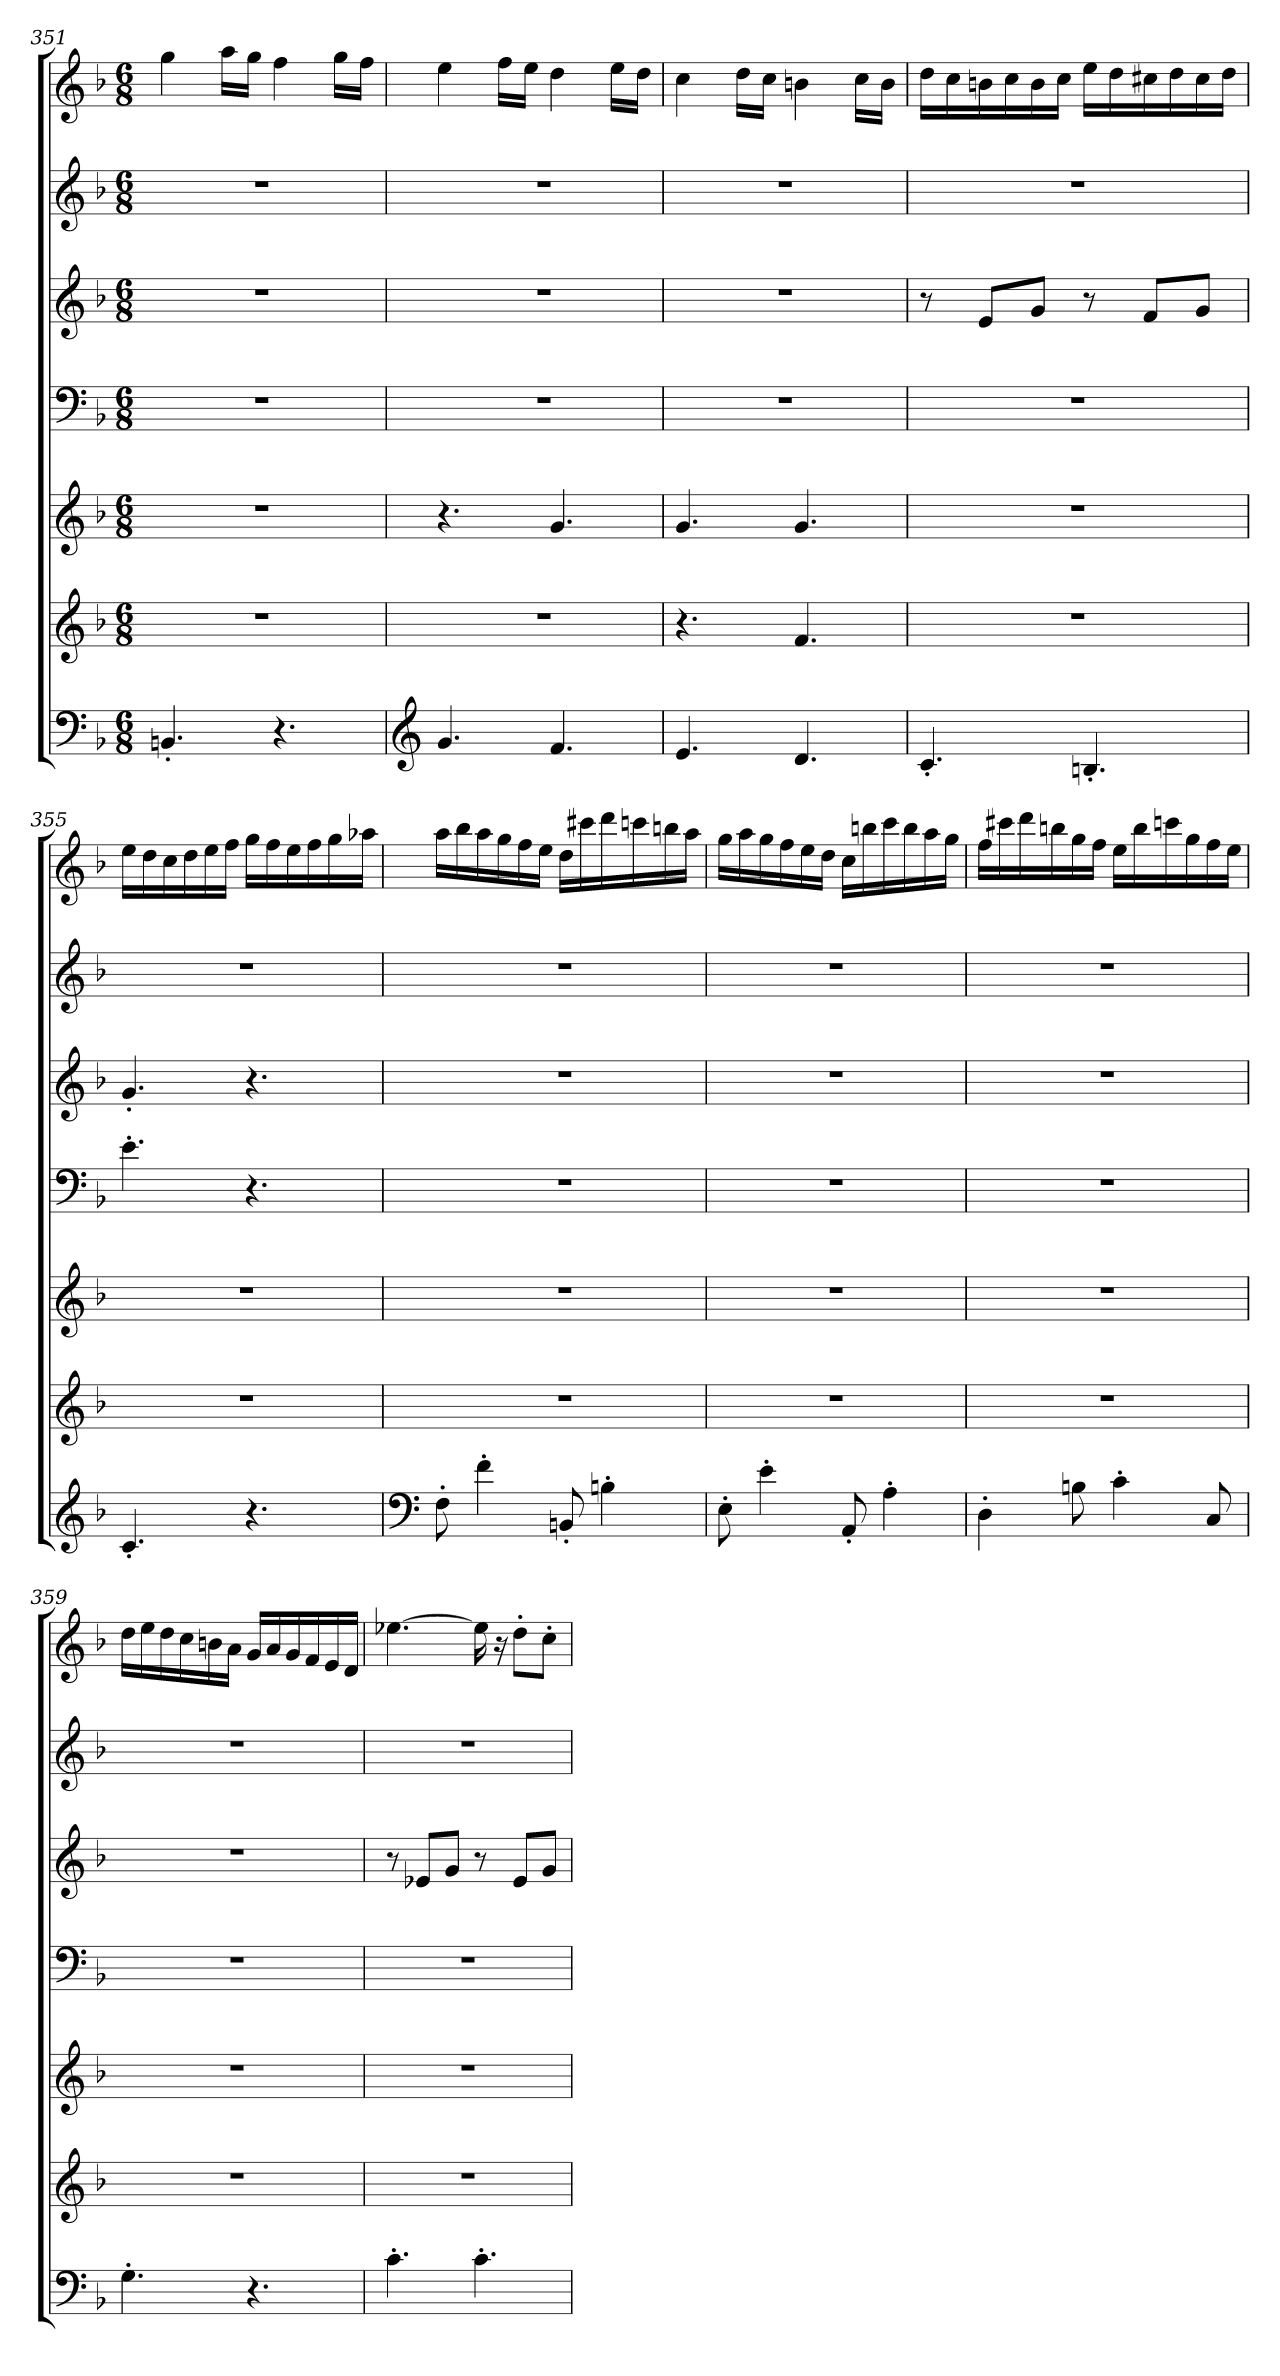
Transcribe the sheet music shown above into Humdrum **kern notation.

**kern	**kern	**kern	**kern	**kern	**kern	**kern
*part5	*part4	*part4	*part3	*part3	*part2	*part1
*staff7	*staff6	*staff5	*staff4	*staff3	*staff2	*staff1
*clefF4	*clefG2	*clefG2	*clefF4	*clefG2	*clefG2	*clefG2
*k[b-]	*k[b-]	*k[b-]	*k[b-]	*k[b-]	*k[b-]	*k[b-]
*M6/8	*M6/8	*M6/8	*M6/8	*M6/8	*M6/8	*M6/8
=351	=351	=351	=351	=351	=351	=351
4.BBn'/	2.r	2.r	2.r	2.r	2.r	4gg\
.	.	.	.	.	.	16aa\LL
.	.	.	.	.	.	16gg\JJ
4.r	.	.	.	.	.	4ff\
.	.	.	.	.	.	16gg\LL
.	.	.	.	.	.	16ff\JJ
!!LO:PB:g=z
=352	=352	=352	=352	=352	=352	=352
*clefG2	*	*	*	*	*	*
4.g/	2.r	4.r	2.r	2.r	2.r	4ee\
.	.	.	.	.	.	16ff\LL
.	.	.	.	.	.	16ee\JJ
4.f/	.	4.g/	.	.	.	4dd\
.	.	.	.	.	.	16ee\LL
.	.	.	.	.	.	16dd\JJ
=353	=353	=353	=353	=353	=353	=353
4.e/	4.r	4.g/	2.r	2.r	2.r	4cc\
.	.	.	.	.	.	16dd\LL
.	.	.	.	.	.	16cc\JJ
4.d/	4.f/	4.g/	.	.	.	4bn\
.	.	.	.	.	.	16cc\LL
.	.	.	.	.	.	16b\JJ
=354	=354	=354	=354	=354	=354	=354
*	*	*	*	*	*	*MM159
4.c'/	2.r	2.r	2.r	8r	2.r	16dd\LL
.	.	.	.	.	.	16cc\
.	.	.	.	8e/L	.	16bn\
.	.	.	.	.	.	16cc\
.	.	.	.	8g/J	.	16b\
.	.	.	.	.	.	16cc\JJ
4.Bn'/	.	.	.	8r	.	16ee\LL
.	.	.	.	.	.	16dd\
.	.	.	.	8f/L	.	16cc#X\
.	.	.	.	.	.	16dd\
.	.	.	.	8g/J	.	16cc#\
.	.	.	.	.	.	16dd\JJ
=355	=355	=355	=355	=355	=355	=355
4.c'/	2.r	2.r	4.e'\	4.g'/	2.r	16ee\LL
.	.	.	.	.	.	16dd\
.	.	.	.	.	.	16cc\
.	.	.	.	.	.	16dd\
.	.	.	.	.	.	16ee\
.	.	.	.	.	.	16ff\JJ
4.r	.	.	4.r	4.r	.	16gg\LL
.	.	.	.	.	.	16ff\
.	.	.	.	.	.	16ee\
.	.	.	.	.	.	16ff\
.	.	.	.	.	.	16gg\
.	.	.	.	.	.	16aa-X\JJ
!!LO:PB:g=z
=356	=356	=356	=356	=356	=356	=356
*clefF4	*	*	*	*	*	*
*	*	*	*	*	*	*MM159
8F'\	2.r	2.r	2.r	2.r	2.r	16aa\LL
.	.	.	.	.	.	16bb-\
4f'\	.	.	.	.	.	16aa\
.	.	.	.	.	.	16gg\
.	.	.	.	.	.	16ff\
.	.	.	.	.	.	16ee\JJ
8BBn'/	.	.	.	.	.	16dd\LL
.	.	.	.	.	.	16ccc#X\
4Bn'\	.	.	.	.	.	16ddd\
.	.	.	.	.	.	16cccn\
.	.	.	.	.	.	16bbn\
.	.	.	.	.	.	16aa\JJ
=357	=357	=357	=357	=357	=357	=357
8E'\	2.r	2.r	2.r	2.r	2.r	16gg\LL
.	.	.	.	.	.	16aa\
4e'\	.	.	.	.	.	16gg\
.	.	.	.	.	.	16ff\
.	.	.	.	.	.	16ee\
.	.	.	.	.	.	16dd\JJ
8AA'/	.	.	.	.	.	16cc\LL
.	.	.	.	.	.	16bbn\
4A'\	.	.	.	.	.	16ccc\
.	.	.	.	.	.	16bb\
.	.	.	.	.	.	16aa\
.	.	.	.	.	.	16gg\JJ
!!LO:PB:g=z
=358	=358	=358	=358	=358	=358	=358
4D'\	2.r	2.r	2.r	2.r	2.r	16ff\LL
.	.	.	.	.	.	16ccc#X\
.	.	.	.	.	.	16ddd\
.	.	.	.	.	.	16bbn\
8Bn\	.	.	.	.	.	16gg\
.	.	.	.	.	.	16ff\JJ
4c'\	.	.	.	.	.	16ee\LL
.	.	.	.	.	.	16bb\
.	.	.	.	.	.	16cccn\
.	.	.	.	.	.	16gg\
8C/	.	.	.	.	.	16ff\
.	.	.	.	.	.	16ee\JJ
=359	=359	=359	=359	=359	=359	=359
4.G'\	2.r	2.r	2.r	2.r	2.r	16dd\LL
.	.	.	.	.	.	16ee\
.	.	.	.	.	.	16dd\
.	.	.	.	.	.	16cc\
.	.	.	.	.	.	16bn\
.	.	.	.	.	.	16a\JJ
4.r	.	.	.	.	.	16g/LL
.	.	.	.	.	.	16a/
.	.	.	.	.	.	16g/
.	.	.	.	.	.	16f/
.	.	.	.	.	.	16e/
.	.	.	.	.	.	16d/JJ
=360	=360	=360	=360	=360	=360	=360
*	*	*	*	*	*	*MM158
4.c'\	2.r	2.r	2.r	8r	2.r	[4.ee-X\
.	.	.	.	8e-X/L	.	.
.	.	.	.	8g/J	.	.
4.c'\	.	.	.	8r	.	16ee-\]
.	.	.	.	.	.	16r
.	.	.	.	8e-/L	.	8dd'\L
.	.	.	.	8g/J	.	8cc'\J
=	=	=	=	=	=	=
*-	*-	*-	*-	*-	*-	*-
